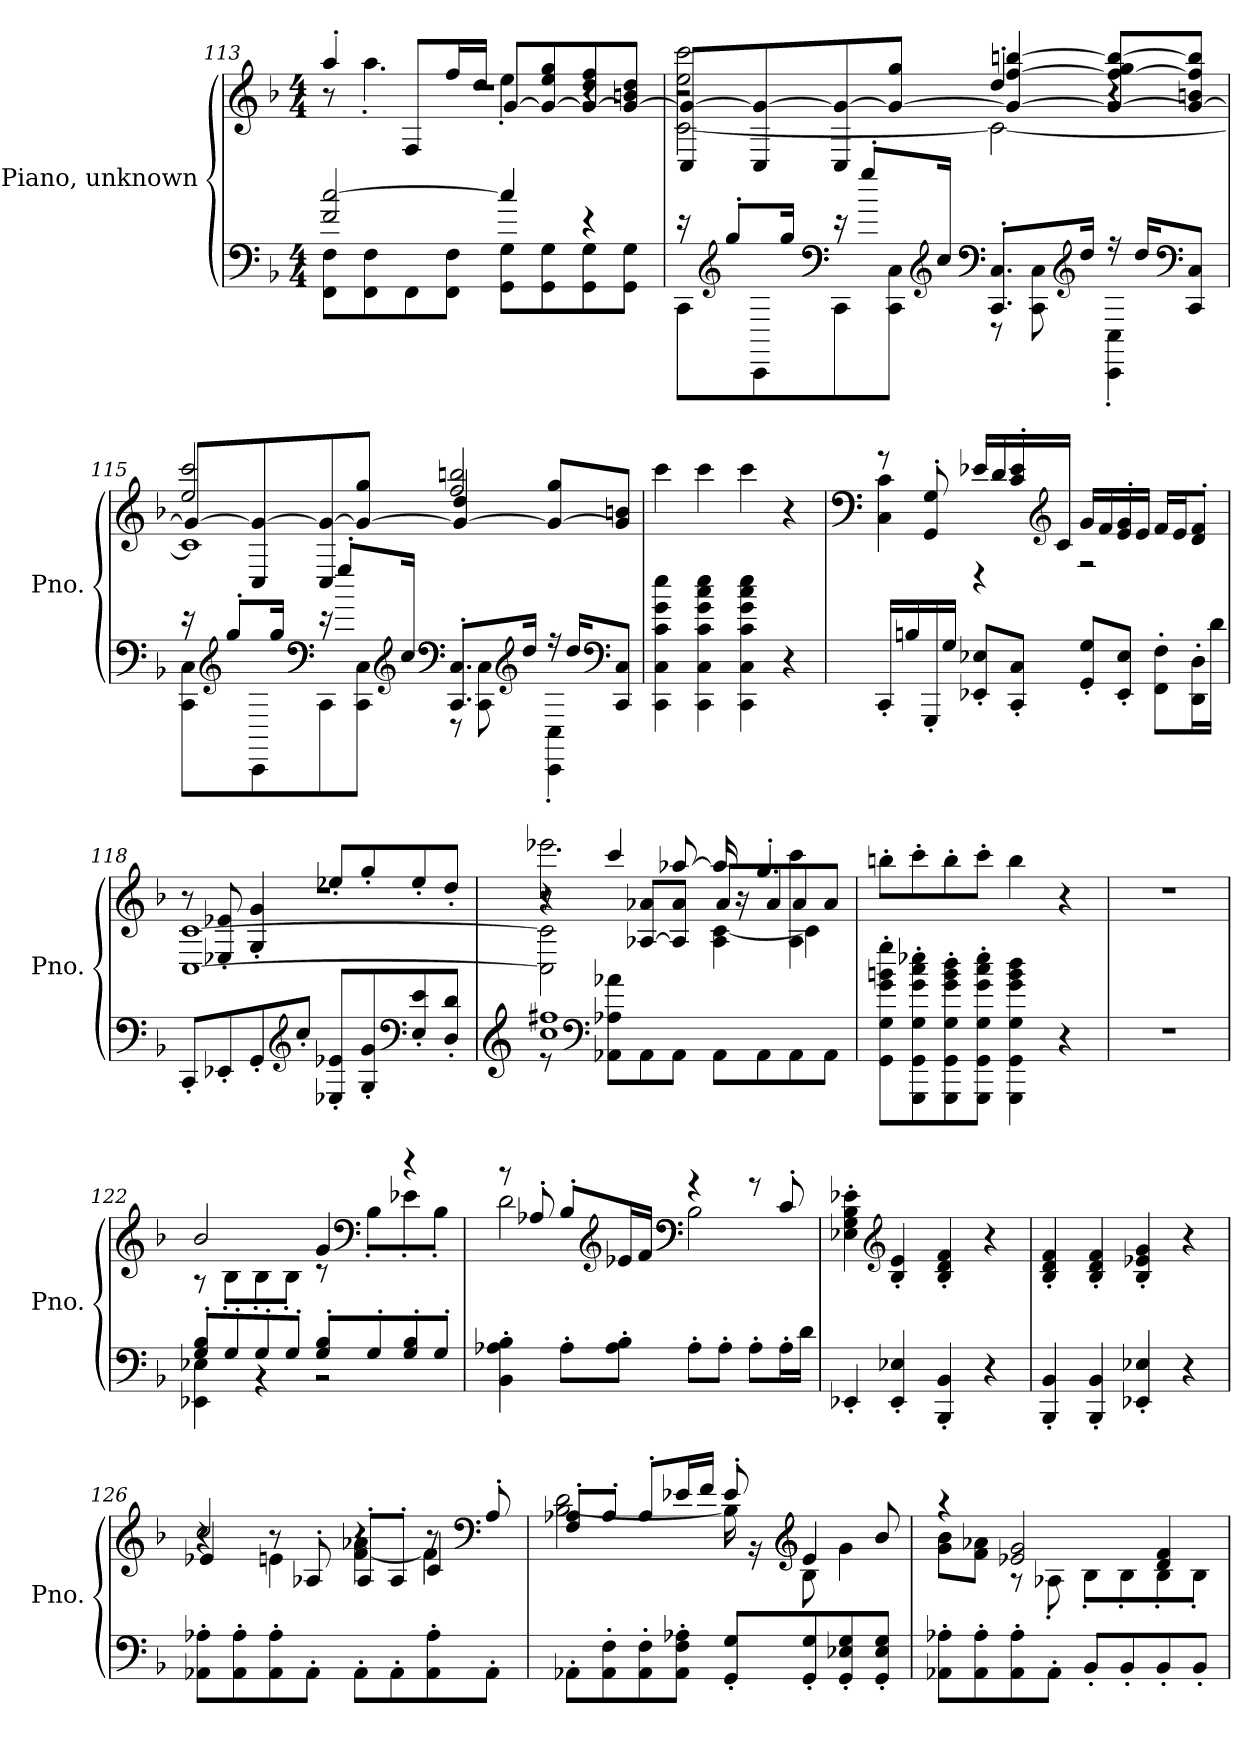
**kern	**kern
*part1	*part1
*staff2	*staff1
*I"Piano, unknown	*
*I'Pno.	*
*clefF4	*clefG2
*k[b-]	*k[b-]
*M4/4	*M4/4
=113	=113
*^	*^
*	*	*	*^
2f/ [2cc/	8FF\ 8F\L	1r	8r	4aa'/
.	8FF\ 8F\	.	4.aa'\	.
.	8FF\	.	.	8F/L
.	8FF\ 8F\J	.	.	16ff/L
.	.	.	.	16dd/JJ
4cc/]	8GG\ 8G\L	.	4ee'\	[8g/L
.	8GG\ 8G\	.	.	8g/_ 8ee/ 8gg/
4r	8GG\ 8G\	.	4r	8g/_ 8dd/ 8ff/
.	8GG\ 8G\J	.	.	8g/_ 8bn/ 8dd/J
!!LO:LB:g=z	!!	!!
=114	=114	=114	=114	=114
16r	8CC\L	2r	[2c\ 2ee\ 2ccc\	8C/ 8g/_L
*clefG2	*	*	*	*
8gg'/L	.	.	.	.
.	8CC\	.	.	8C/ 8g/_
16gg/Jk	.	.	.	.
*clefF4	*	*	*	*
16r	8CC\	.	.	8C/ 8g/_
8gg'/L	.	.	.	.
.	8CC\ 8C\J	.	.	8g/_ 8gg/J
*clefG2	*	*	*	*
16cc/Jk	.	.	.	.
*clefF4	*	*	*	*
8.CC/' 8.C/'L	8r	4dd'/	2c\_	4g/_ [4ff/ [4bbn/
.	8CC\ 8C\	.	.	.
*clefG2	*	*	*	*
16dd/Jk	.	.	.	.
16r	4CC\' 4C\'	4r	.	8g/_ 8ff/_ 8gg/ 8bb/_L
16dd/KL	.	.	.	.
*clefF4	*	*	*	*
8CC/ 8C/J	.	.	.	8g/_ 8bn/ 8ff/] 8bb/]J
!!LO:LB:g=z	!!	!!
=115	=115	=115	=115	=115
16r	8CC\ 8C\L	2ee/ 2ccc/	1c]	8g/L_
*clefG2	*	*	*	*
8gg'/L	.	.	.	.
.	8CC\	.	.	8C/ 8g/_
16gg/Jk	.	.	.	.
*clefF4	*	*	*	*
16r	8CC\	.	.	8C/ 8g/_
8gg'/L	.	.	.	.
.	8CC\ 8C\J	.	.	8g/_ 8gg/J
*clefG2	*	*	*	*
16cc/Jk	.	.	.	.
*clefF4	*	*	*	*
8.CC/' 8.C/'L	8r	2ff/ 2bbn/	.	4g/_ 4dd/
.	8CC\ 8C\	.	.	.
*clefG2	*	*	*	*
16dd/Jk	.	.	.	.
16r	4CC\' 4C\'	.	.	8g/_ 8gg/L
16dd/KL	.	.	.	.
*clefF4	*	*	*	*
8CC/ 8C/J	.	.	.	8g/] 8bn/J
*v	*v	*	*	*
*	*v	*v	*v
=116	=116
4CC\ 4C\ 4c\ 4g\ 4ee\	4ccc\
4CC\ 4C\ 4c\ 4g\ 4cc\ 4ee\	4ccc\
4CC\ 4C\ 4c\ 4g\ 4cc\ 4ee\	4ccc\
4r	4r
!!LO:LB:g=z
=117	=117
*	*clefF4
*	*^
16CC'/LL	8r	4C\ 4c\
16Bn/	.	.
16GGG'/	8GG/' 8G/'	.
16G/JJ	.	.
8EE-X/' 8E-X/'L	16e-X/LL	4r
.	16d/	.
8CC/' 8C/'J	16c/' 16e-/'	.
*	*clefG2	*
.	16c/JJ	.
8GG/' 8G/'L	16g/LL	2r
.	16f/	.
8EE-/' 8E-/'J	16e-/' 16g/'	.
.	16e-/JJ	.
8FF\' 8F\'L	16f/LL	.
.	16e-/J	.
16DD\' 16D\'L	8d/' 8f/'J	.
16d\JJ	.	.
=118	=118	=118
*	*	*^
8CC'/L	1r	8r	[1C [1c
8EE-X'/	.	8E-X/' 8e-X/'	.
8GG'/	.	4G/' 4g/'	.
*clefG2	*	*	*
8cc'/J	.	.	.
8E-X/' 8e-X/'L	.	8ee-X'/L	.
8G/' 8g/'	.	8gg'/	.
*clefF4	*	*	*
8E-/' 8e-/'	.	8ee-'/	.
8D/' 8d/'J	.	8dd'/J	.
*	*v	*v	*v
!!LO:LB:g=z
=119	=119
*clefG2	*
*^	*^
*	*	*	*^
*	*	*	*	*^
1cc 1ff#X	8r	8r	2.eee-X\	4r	2C\] 2c\]
*clefF4	*	*	*	*	*
.	8AA-X\ 8A-X\ 8a-X\L	4ccc/	.	.	.
.	8AA-\	.	.	[8A-X/ 8a-X/L	.
.	8AA-\J	[8aa-X/	.	8A-/] 8a-/J	.
.	8AA-\L	16aa-/]	.	8a-/L	4A-\ [4c\
.	.	16r	.	.	.
.	8AA-\	4.gg'/	.	8a-/	.
.	8AA-\	.	4A-\ 4ccc\	8a-/	4c\]
.	8AA-\J	.	.	8a-/J	.
*v	*v	*	*	*	*
*	*v	*v	*v	*v
=120	=120
8GG\' 8G\' 8g\' 8bn\' 8gg\'L	8bbn'\L
8GGG\' 8GG\' 8G\' 8g\' 8cc\' 8ee-X\'	8ccc'\
8GGG\' 8GG\' 8G\' 8g\' 8b\' 8dd\'	8bb'\
8GGG\' 8GG\' 8G\' 8g\' 8cc\' 8ee-\'J	8ccc'\J
4GGG\ 4GG\ 4G\ 4g\ 4b\ 4dd\	4bb\
4r	4r
=121	=121
1r	1r
=122	=122
*^	*^
8G/' 8B-/'L	4EE-X\ 4E-X\	2b-/	8r
8G'/	.	.	8B-'\L
8G'/	4r	.	8B-'\
8G'/J	.	.	8B-'\J
8G/' 8B-/'L	2r	4g/	8r
*	*	*clefF4	*
8G'/	.	.	8B-'\L
8G/' 8B-/'	.	4r	8e-X'\
8G'/J	.	.	8B-'\J
*v	*v	*	*
!!LO:PB:g=z	!!
=123	=123	=123
4BB-\' 4A-X\' 4B-\'	8r	2d\
.	8A-X'/	.
8A-'\L	8B-'/L	.
*	*clefG2	*
8A-\' 8B-\'J	16e-X/L	.
.	16f/JJ	.
*	*clefF4	*
8A-'\L	4r	2B-\
8A-'\J	.	.
8A-'\L	8r	.
16A-'\L	8c'/	.
16d\JJ	.	.
*	*v	*v
=124	=124
4EE-X'/	4E-X\' 4G\' 4B-\' 4e-X\'
*	*clefG2
4EE-/' 4E-X/'	4B-/' 4e-/'
4BBB-/' 4BB-/'	4B-/' 4d/' 4f/'
4r	4r
=125	=125
4BBB-/' 4BB-/'	4B-/' 4d/' 4f/'
4BBB-/' 4BB-/'	4B-/' 4d/' 4f/'
4EE-X/' 4E-X/'	4B-/' 4e-X/' 4g/'
4r	4r
=126	=126
*	*^
*	*	*^
8AA-X\' 8A-X\'L	2cc/	4r	4e-X/
8AA-\' 8A-\'	.	.	.
8AA-\' 8A-\'	.	4en\	8r
8AA-'\J	.	.	8A-X'/
8AA-'\L	4r	[4f\ 4a-X\	8A-'/L
8AA-'\	.	.	8A-'/J
8AA-\' 8A-\'	4c/	4f\]	8r
*	*clefF4	*	*
8AA-'\J	.	.	8A-'/
*	*	*v	*v
!!LO:LB:g=z
=127	=127	=127
8AA-X'\L	8F/' 8A-X/'L	[2B-\ 2d\
8AA-\' 8F\'	8A-'/J	.
8AA-\' 8F\'	8A-'/L	.
8AA-\' 8F\' 8A-X\'J	16e-X/L	.
.	16f/JJ	.
8GG/' 8G/'L	8e-'/	16B-\]
.	.	16r
*	*clefG2	*
8GG/' 8G/'	4e-/	8B-\
8GG/' 8E-X/' 8G/'	.	4g\
8GG/' 8E-/' 8G/'J	8b-/	.
=128	=128	=128
8AA-X\' 8A-X\'L	4r	8g\ 8b-\L
8AA-\' 8A-\'	.	8f\ 8a-X\J
8AA-\' 8A-\'	2e-X/ 2g/	8r
8AA-'\J	.	8A-X'\
8BB-'/L	.	8B-'\L
8BB-'/	.	8B-'\
8BB-'/	4d/ 4f/	8B-'\
8BB-'/J	.	8B-'\J
*	*v	*v
=	=
*-	*-
